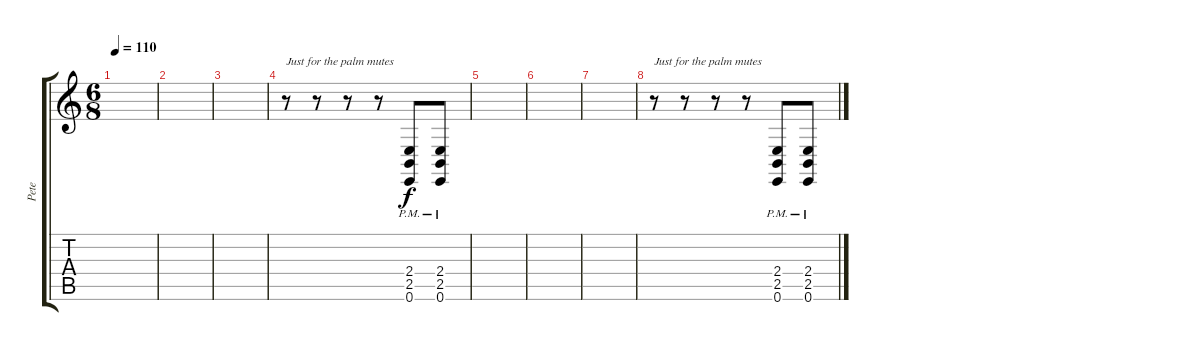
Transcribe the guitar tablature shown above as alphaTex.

\track ("Pete" "Pete") {instrument violin}
\staff {score tabs}
\tuning (E4 B3 G3 D3 A2 E2) {hide}
\ts (6 8)
\tempo 110
\clef g2
\ks c
|
|
|
r.8{txt "Just for the palm mutes"} r.8 r.8 r.8 (2.4{pm} 2.5{pm} 0.6{pm}).8 (2.4{pm} 2.5{pm} 0.6{pm}).8 |
|
|
|
r.8{txt "Just for the palm mutes"} r.8 r.8 r.8 (2.4{pm} 2.5{pm} 0.6{pm}).8 (2.4{pm} 2.5{pm} 0.6{pm}).8
